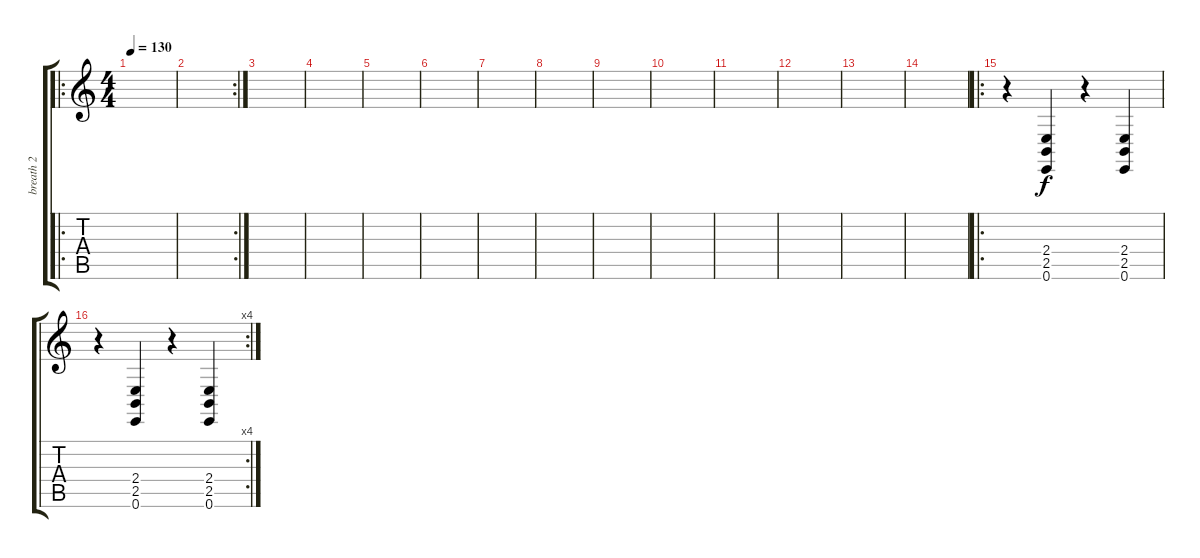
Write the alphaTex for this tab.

\track ("breath 2" "breath 2") {instrument breathnoise}
\staff {score tabs}
\tuning (E4 B3 G3 D3 A2 E2) {hide}
\ro
\ts (4 4)
\tempo 130
\clef g2
\ks c
|
\rc 2
|
|
|
|
|
|
|
|
|
|
|
|
|
\ro
r.4 (2.4 2.5 0.6).4 r.4 (2.4 2.5 0.6).4 |
\rc 4
r.4 (2.4 2.5 0.6).4 r.4 (2.4 2.5 0.6).4
